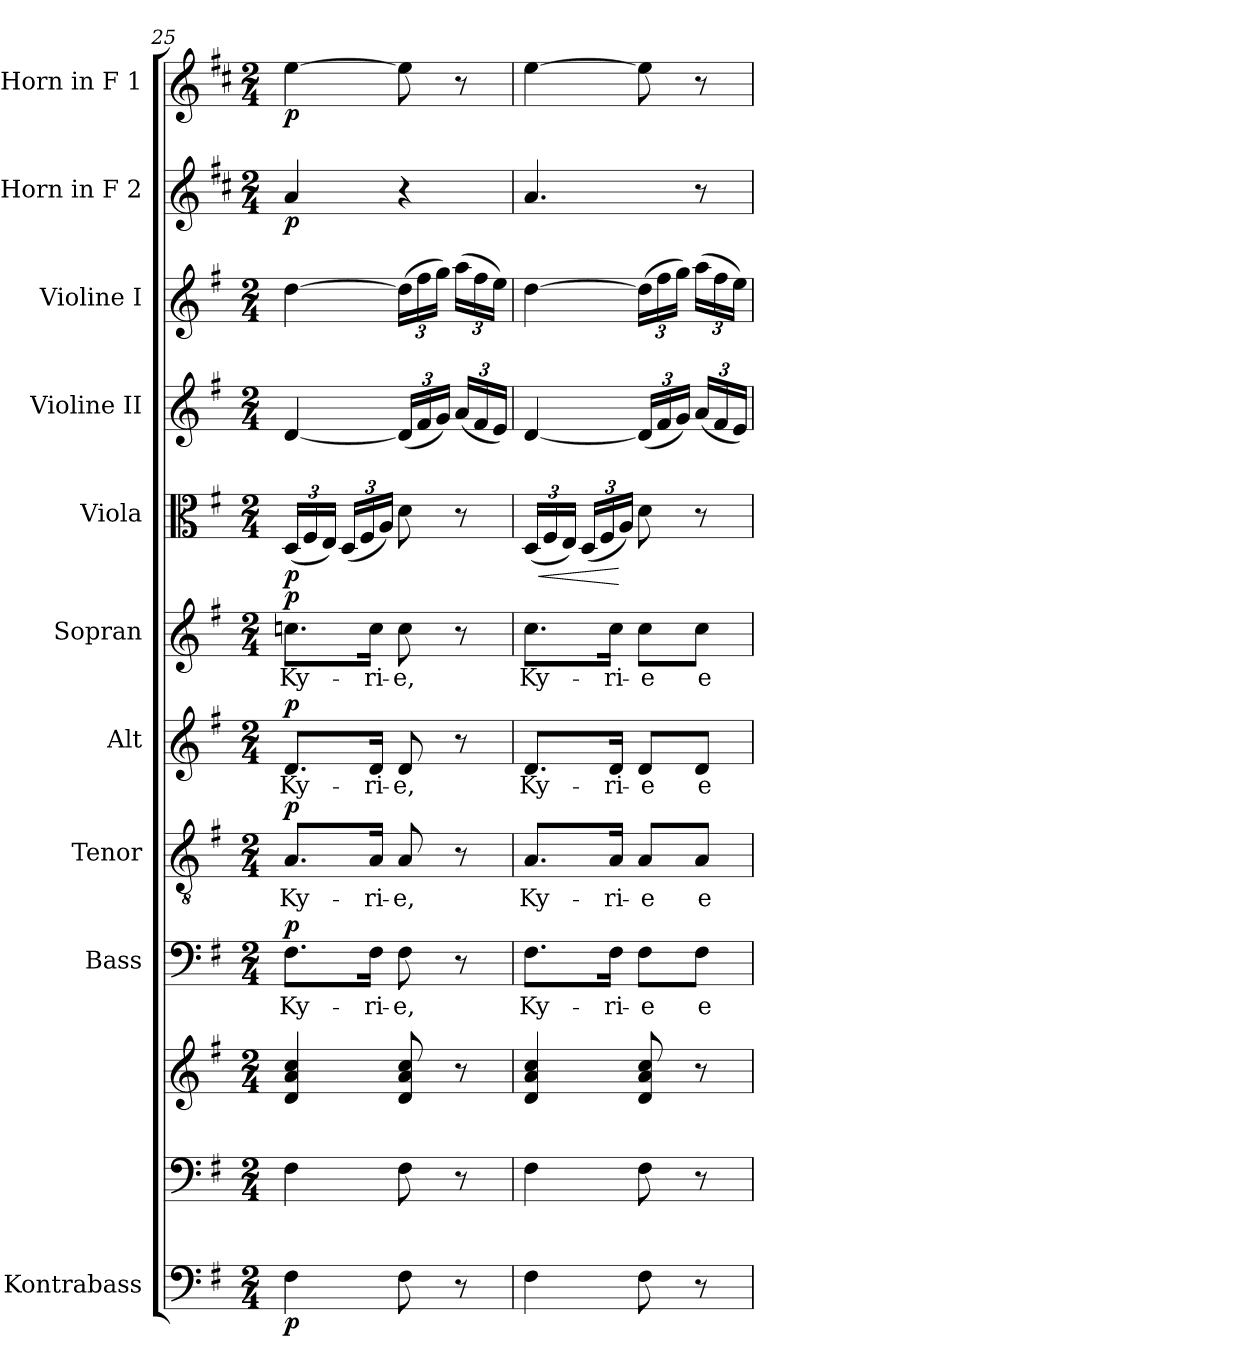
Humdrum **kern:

**kern	**dynam	**kern	**kern	**kern	**text	**dynam	**kern	**text	**dynam	**kern	**text	**dynam	**kern	**text	**dynam	**kern	**dynam	**kern	**kern	**kern	**dynam	**kern	**dynam
*part11	*part11	*part10	*part10	*part9	*part9	*part9	*part8	*part8	*part8	*part7	*part7	*part7	*part6	*part6	*part6	*part5	*part5	*part4	*part3	*part2	*part2	*part1	*part1
*staff12	*staff12	*staff11	*staff10	*staff9	*staff9	*staff9	*staff8	*staff8	*staff8	*staff7	*staff7	*staff7	*staff6	*staff6	*staff6	*staff5	*staff5	*staff4	*staff3	*staff2	*staff2	*staff1	*staff1
*I"Kontrabass	*	*	*	*I"Bass	*	*	*I"Tenor	*	*	*I"Alt	*	*	*I"Sopran	*	*	*I"Viola	*	*I"Violine II	*I"Violine I	*I"Horn in F 2	*	*I"Horn in F 1	*
*I'Kb.	*	*	*	*I'B.	*	*	*I'T.	*	*	*I'A.	*	*	*I'S.	*	*	*I'Vla.	*	*I'Vl. II	*I'Vl. I	*	*	*	*
*clefF4	*	*clefF4	*clefG2	*clefF4	*	*	*clefGv2	*	*	*clefG2	*	*	*clefG2	*	*	*clefC3	*	*clefG2	*clefG2	*clefG2	*	*clefG2	*
*ITrd7c12	*	*	*	*	*	*	*	*	*	*	*	*	*	*	*	*	*	*	*	*ITrd4c7	*	*ITrd4c7	*
*k[f#]	*	*k[f#]	*k[f#]	*k[f#]	*	*	*k[f#]	*	*	*k[f#]	*	*	*k[f#]	*	*	*k[f#]	*	*k[f#]	*k[f#]	*k[f#]	*	*k[f#]	*
*G:	*	*G:	*G:	*G:	*	*	*G:	*	*	*G:	*	*	*G:	*	*	*G:	*	*G:	*G:	*G:	*	*G:	*
*M2/4	*	*M2/4	*M2/4	*M2/4	*	*	*M2/4	*	*	*M2/4	*	*	*M2/4	*	*	*M2/4	*	*M2/4	*M2/4	*M2/4	*	*M2/4	*
=25	=25	=25	=25	=25	=25	=25	=25	=25	=25	=25	=25	=25	=25	=25	=25	=25	=25	=25	=25	=25	=25	=25	=25
!	!	!	!	!	!LO:LY:b	!	!	!LO:LY:b	!	!	!LO:LY:b	!	!	!LO:LY:b	!	!	!	!	!	!	!	!	!
*	*	*	*	*	*	*	*	*	*	*	*	*	*	*	*	*Xbrackettup	*	*	*	*	*	*	*
!	!LO:DY:b	!	!	!	!	!LO:DY:a	!	!	!LO:DY:a	!	!	!LO:DY:a	!	!	!LO:DY:a	!	!LO:DY:b	!	!	!	!LO:DY:b	!	!LO:DY:b
4FF#\	p	4F#\	4d/ 4a/ 4cc/	8.F#\L	Ky-	p	8.A/L	Ky-	p	8.d/L	Ky-	p	8.ccn\L	Ky-	p	(<24D/LL	p	[4d/	[4dd\	4d/	p	[4a\	p
.	.	.	.	.	.	.	.	.	.	.	.	.	.	.	.	24F#/	.	.	.	.	.	.	.
.	.	.	.	.	.	.	.	.	.	.	.	.	.	.	.	24E/JJ)	.	.	.	.	.	.	.
.	.	.	.	.	.	.	.	.	.	.	.	.	.	.	.	(<24D/LL	.	.	.	.	.	.	.
.	.	.	.	.	.	.	.	.	.	.	.	.	.	.	.	24F#/	.	.	.	.	.	.	.
!	!	!	!	!	!LO:LY:b	!	!	!LO:LY:b	!	!	!LO:LY:b	!	!	!LO:LY:b	!	!	!	!	!	!	!	!	!
.	.	.	.	16F#\Jk	-ri-	.	16A/Jk	-ri-	.	16d/Jk	-ri-	.	16cc\Jk	-ri-	.	.	.	.	.	.	.	.	.
.	.	.	.	.	.	.	.	.	.	.	.	.	.	.	.	24A/JJ)	.	.	.	.	.	.	.
!	!	!	!	!	!LO:LY:b	!	!	!LO:LY:b	!	!	!LO:LY:b	!	!	!LO:LY:b	!	!	!	!	!	!	!	!	!
8FF#\	.	8F#\	8d/ 8a/ 8cc/	8F#\	-e,	.	8A/	-e,	.	8d/	-e,	.	8cc\	-e,	.	8d\	.	(<24d/LL]	(>24dd\LL]	4r	.	8a\]	.
.	.	.	.	.	.	.	.	.	.	.	.	.	.	.	.	.	.	24f#/	24ff#\	.	.	.	.
.	.	.	.	.	.	.	.	.	.	.	.	.	.	.	.	.	.	24g/JJ)	24gg\JJ)	.	.	.	.
8r	.	8r	8r	8r	.	.	8r	.	.	8r	.	.	8r	.	.	8r	.	(<24a/LL	(>24aa\LL	.	.	8r	.
.	.	.	.	.	.	.	.	.	.	.	.	.	.	.	.	.	.	24f#/	24ff#\	.	.	.	.
.	.	.	.	.	.	.	.	.	.	.	.	.	.	.	.	.	.	24e/JJ)	24ee\JJ)	.	.	.	.
=26	=26	=26	=26	=26	=26	=26	=26	=26	=26	=26	=26	=26	=26	=26	=26	=26	=26	=26	=26	=26	=26	=26	=26
!	!	!	!	!	!LO:LY:b	!	!	!LO:LY:b	!	!	!LO:LY:b	!	!	!LO:LY:b	!	!	!	!	!	!	!	!	!
4FF#\	.	4F#\	4d/ 4a/ 4cc/	8.F#\L	Ky-	.	8.A/L	Ky-	.	8.d/L	Ky-	.	8.cc\L	Ky-	.	(<24D/LL	.	[4d/	[4dd\	4.d/	.	[4a\	.
!	!	!	!	!	!	!	!	!	!	!	!	!	!	!	!	!	!LO:HP:b	!	!	!	!	!	!
.	.	.	.	.	.	.	.	.	.	.	.	.	.	.	.	24F#/	<	.	.	.	.	.	.
.	.	.	.	.	.	.	.	.	.	.	.	.	.	.	.	24E/JJ)	.	.	.	.	.	.	.
.	.	.	.	.	.	.	.	.	.	.	.	.	.	.	.	(<24D/LL	.	.	.	.	.	.	.
.	.	.	.	.	.	.	.	.	.	.	.	.	.	.	.	24F#/	.	.	.	.	.	.	.
!	!	!	!	!	!LO:LY:b	!	!	!LO:LY:b	!	!	!LO:LY:b	!	!	!LO:LY:b	!	!	!	!	!	!	!	!	!
.	.	.	.	16F#\Jk	-ri-	.	16A/Jk	-ri-	.	16d/Jk	-ri-	.	16cc\Jk	-ri-	.	.	.	.	.	.	.	.	.
.	.	.	.	.	.	.	.	.	.	.	.	.	.	.	.	24A/JJ)	[	.	.	.	.	.	.
!	!	!	!	!	!LO:LY:b	!	!	!LO:LY:b	!	!	!LO:LY:b	!	!	!LO:LY:b	!	!	!	!	!	!	!	!	!
8FF#\	.	8F#\	8d/ 8a/ 8cc/	8F#\L	-e	.	8A/L	-e	.	8d/L	-e	.	8cc\L	-e	.	8d\	.	(<24d/LL]	(>24dd\LL]	.	.	8a\]	.
.	.	.	.	.	.	.	.	.	.	.	.	.	.	.	.	.	.	24f#/	24ff#\	.	.	.	.
.	.	.	.	.	.	.	.	.	.	.	.	.	.	.	.	.	.	24g/JJ)	24gg\JJ)	.	.	.	.
!	!	!	!	!	!LO:LY:b	!	!	!LO:LY:b	!	!	!LO:LY:b	!	!	!LO:LY:b	!	!	!	!	!	!	!	!	!
8r	.	8r	8r	8F#\J	e-	.	8A/J	e-	.	8d/J	e-	.	8cc\J	e-	.	8r	.	(<24a/LL	(>24aa\LL	8r	.	8r	.
.	.	.	.	.	.	.	.	.	.	.	.	.	.	.	.	.	.	24f#/	24ff#\	.	.	.	.
.	.	.	.	.	.	.	.	.	.	.	.	.	.	.	.	.	.	24e/JJ)	24ee\JJ)	.	.	.	.
=	=	=	=	=	=	=	=	=	=	=	=	=	=	=	=	=	=	=	=	=	=	=	=
*-	*-	*-	*-	*-	*-	*-	*-	*-	*-	*-	*-	*-	*-	*-	*-	*-	*-	*-	*-	*-	*-	*-	*-
